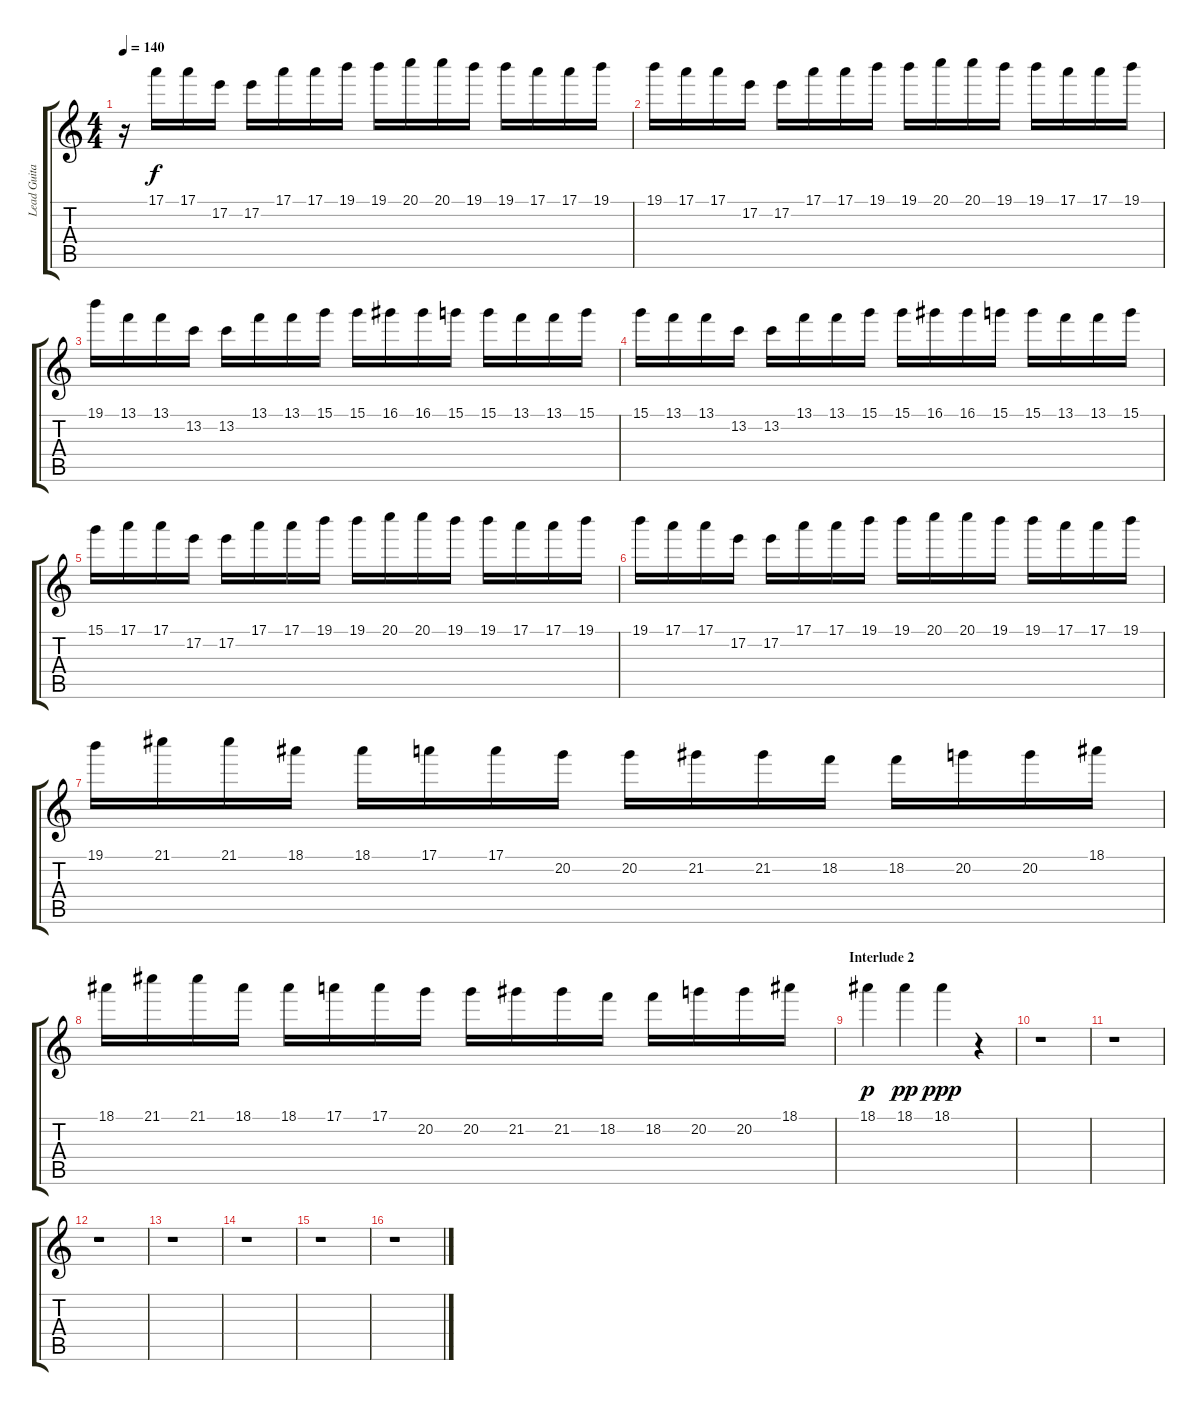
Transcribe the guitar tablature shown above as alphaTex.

\track ("Lead Guitar Delay" "Lead Guita") {instrument distortionguitar}
\staff {score tabs}
\tuning (E4 B3 G3 D3 A2 E2) {hide}
\ts (4 4)
\tempo 140
\clef g2
\ks c
r.16{dy f} 17.1.16 17.1.16 17.2.16 17.2.16 17.1.16 17.1.16 19.1.16 19.1.16 20.1.16 20.1.16 19.1.16 19.1.16 17.1.16 17.1.16 19.1.16 |
19.1.16 17.1.16 17.1.16 17.2.16 17.2.16 17.1.16 17.1.16 19.1.16 19.1.16 20.1.16 20.1.16 19.1.16 19.1.16 17.1.16 17.1.16 19.1.16 |
19.1.16 13.1.16 13.1.16 13.2.16 13.2.16 13.1.16 13.1.16 15.1.16 15.1.16 16.1.16 16.1.16 15.1.16 15.1.16 13.1.16 13.1.16 15.1.16 |
15.1.16 13.1.16 13.1.16 13.2.16 13.2.16 13.1.16 13.1.16 15.1.16 15.1.16 16.1.16 16.1.16 15.1.16 15.1.16 13.1.16 13.1.16 15.1.16 |
15.1.16 17.1.16 17.1.16 17.2.16 17.2.16 17.1.16 17.1.16 19.1.16 19.1.16 20.1.16 20.1.16 19.1.16 19.1.16 17.1.16 17.1.16 19.1.16 |
19.1.16 17.1.16 17.1.16 17.2.16 17.2.16 17.1.16 17.1.16 19.1.16 19.1.16 20.1.16 20.1.16 19.1.16 19.1.16 17.1.16 17.1.16 19.1.16 |
19.1.16 21.1.16 21.1.16 18.1.16 18.1.16 17.1.16 17.1.16 20.2.16 20.2.16 21.2.16 21.2.16 18.2.16 18.2.16 20.2.16 20.2.16 18.1.16 |
18.1.16 21.1.16 21.1.16 18.1.16 18.1.16 17.1.16 17.1.16 20.2.16 20.2.16 21.2.16 21.2.16 18.2.16 18.2.16 20.2.16 20.2.16 18.1.16 |
\section ("" "Interlude 2")
18.1.4{dy p} 18.1.4{dy pp} 18.1.4{dy ppp} r.4 |
r.1 |
r.1 |
r.1 |
r.1 |
r.1 |
r.1 |
r.1
